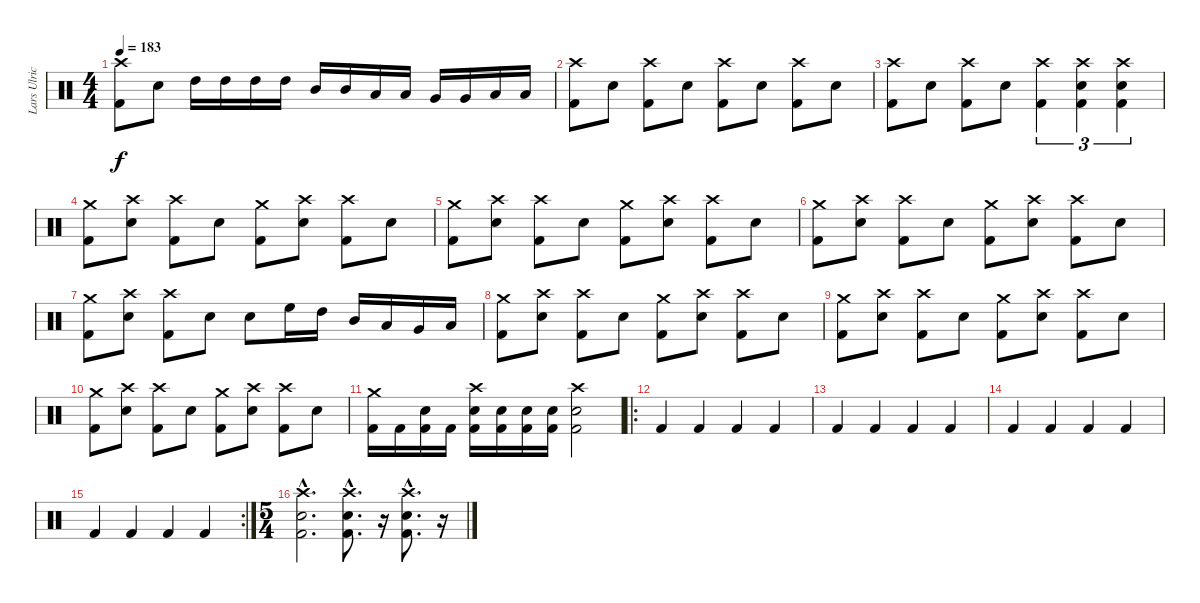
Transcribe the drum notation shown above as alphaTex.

\track ("Lars Ulrich" "Lars Ulric") {instrument percussion}
\staff {score}
\articulation defaults
\ts (4 4)
\tempo 183
\clef neutral
\ks c
("Crash high (hit)" "Kick (hit) 2").8{dy f} "Electric Snare (hit)".8 "High Tom (hit)".16 "High Tom (hit)".16 "High Tom (hit)".16 "High Tom (hit)".16 "Mid Tom (hit)".16 "Mid Tom (hit)".16 "Low Tom (hit)".16 "Low Tom (hit)".16 "Very Low Tom (hit)".16 "Very Low Tom (hit)".16 "Low Floor Tom (hit)".16 "Low Floor Tom (hit)".16 |
("Crash high (hit)" "Kick (hit) 2").8 "Electric Snare (hit)".8 ("Crash high (hit)" "Kick (hit) 2").8 "Electric Snare (hit)".8 ("Crash high (hit)" "Kick (hit) 2").8 "Electric Snare (hit)".8 ("Crash high (hit)" "Kick (hit) 2").8 "Electric Snare (hit)".8 |
("Crash high (hit)" "Kick (hit) 2").8 "Electric Snare (hit)".8 ("Crash high (hit)" "Kick (hit) 2").8 "Electric Snare (hit)".8 ("Crash high (hit)" "Kick (hit) 2").4{tu (3 2)} ("Crash high (hit)" "Electric Snare (hit)" "Kick (hit) 2").4{tu (3 2)} ("Crash high (hit)" "Electric Snare (hit)" "Kick (hit) 2").4{tu (3 2)} |
("Crash medium (hit)" "Kick (hit) 2").8 ("Crash high (hit)" "Electric Snare (hit)").8 ("Crash high (hit)" "Kick (hit) 2").8 "Electric Snare (hit)".8 ("Crash medium (hit)" "Kick (hit) 2").8 ("Crash high (hit)" "Electric Snare (hit)").8 ("Crash high (hit)" "Kick (hit) 2").8 "Electric Snare (hit)".8 |
("Crash medium (hit)" "Kick (hit) 2").8 ("Crash high (hit)" "Electric Snare (hit)").8 ("Crash high (hit)" "Kick (hit) 2").8 "Electric Snare (hit)".8 ("Crash medium (hit)" "Kick (hit) 2").8 ("Crash high (hit)" "Electric Snare (hit)").8 ("Crash high (hit)" "Kick (hit) 2").8 "Electric Snare (hit)".8 |
("Crash medium (hit)" "Kick (hit) 2").8 ("Crash high (hit)" "Electric Snare (hit)").8 ("Crash high (hit)" "Kick (hit) 2").8 "Electric Snare (hit)".8 ("Crash medium (hit)" "Kick (hit) 2").8 ("Crash high (hit)" "Electric Snare (hit)").8 ("Crash high (hit)" "Kick (hit) 2").8 "Electric Snare (hit)".8 |
("Crash medium (hit)" "Kick (hit) 2").8 ("Crash high (hit)" "Electric Snare (hit)").8 ("Crash high (hit)" "Kick (hit) 2").8 "Electric Snare (hit)".8 "Electric Snare (hit)".8 "High Floor Tom (hit)".16 "High Tom (hit)".16 "Mid Tom (hit)".16 "Low Tom (hit)".16 "Very Low Tom (hit)".16 "Low Floor Tom (hit)".16 |
("Crash medium (hit)" "Kick (hit) 2").8 ("Crash high (hit)" "Electric Snare (hit)").8 ("Crash high (hit)" "Kick (hit) 2").8 "Electric Snare (hit)".8 ("Crash medium (hit)" "Kick (hit) 2").8 ("Crash high (hit)" "Electric Snare (hit)").8 ("Crash high (hit)" "Kick (hit) 2").8 "Electric Snare (hit)".8 |
("Crash medium (hit)" "Kick (hit) 2").8 ("Crash high (hit)" "Electric Snare (hit)").8 ("Crash high (hit)" "Kick (hit) 2").8 "Electric Snare (hit)".8 ("Crash medium (hit)" "Kick (hit) 2").8 ("Crash high (hit)" "Electric Snare (hit)").8 ("Crash high (hit)" "Kick (hit) 2").8 "Electric Snare (hit)".8 |
("Crash medium (hit)" "Kick (hit) 2").8 ("Crash high (hit)" "Electric Snare (hit)").8 ("Crash high (hit)" "Kick (hit) 2").8 "Electric Snare (hit)".8 ("Crash medium (hit)" "Kick (hit) 2").8 ("Crash high (hit)" "Electric Snare (hit)").8 ("Crash high (hit)" "Kick (hit) 2").8 "Electric Snare (hit)".8 |
("Crash medium (hit)" "Kick (hit) 2").16 "Kick (hit) 2".16 ("Electric Snare (hit)" "Kick (hit) 2").16 "Kick (hit) 2".16 ("Crash high (hit)" "Electric Snare (hit)" "Kick (hit) 2").16 ("Electric Snare (hit)" "Kick (hit) 2").16 ("Electric Snare (hit)" "Kick (hit) 2").16 ("Electric Snare (hit)" "Kick (hit) 2").16 ("Crash high (hit)" "Electric Snare (hit)" "Kick (hit) 2").2 |
\ro "Kick (hit) 2".4 "Kick (hit) 2".4 "Kick (hit) 2".4 "Kick (hit) 2".4
|
"Kick (hit) 2".4 "Kick (hit) 2".4 "Kick (hit) 2".4 "Kick (hit) 2".4 |
"Kick (hit) 2".4 "Kick (hit) 2".4 "Kick (hit) 2".4 "Kick (hit) 2".4 |
\rc 2 "Kick (hit) 2".4 "Kick (hit) 2".4 "Kick (hit) 2".4 "Kick (hit) 2".4
|
\ts (5 4)
("Crash high (hit)"{hac} "Electric Snare (hit)"{hac} "Kick (hit) 2"{hac}).2{d} ("Crash high (hit)"{hac} "Electric Snare (hit)"{hac} "Kick (hit) 2"{hac}).8{d} r.16 ("Crash high (hit)"{hac} "Electric Snare (hit)"{hac} "Kick (hit) 2"{hac}).8{d} r.16
